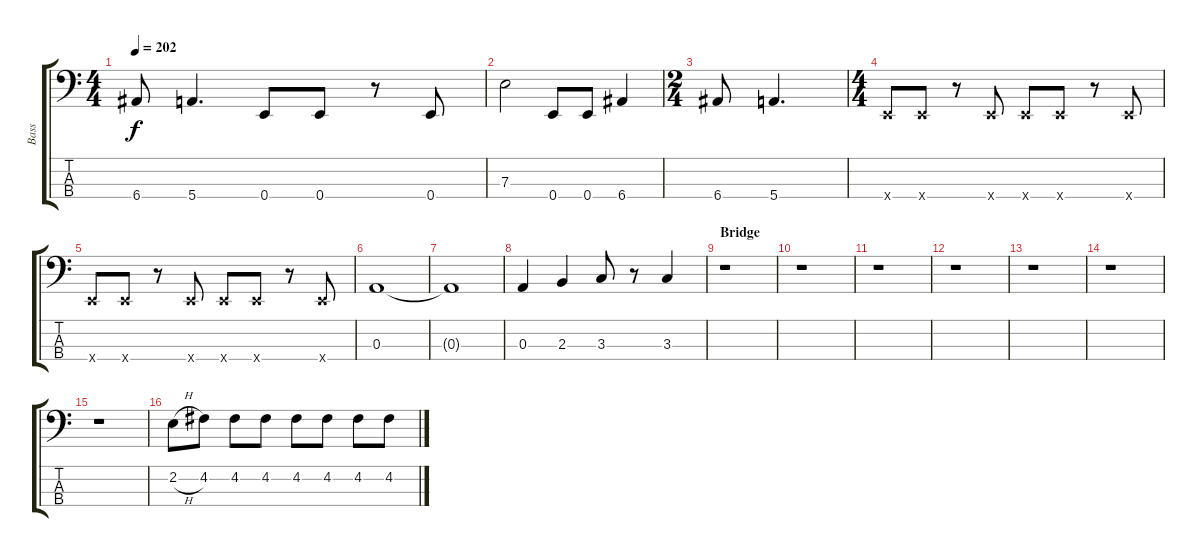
\track ("Bass" "Bass") {instrument electricbassfinger}
\staff {score tabs}
\tuning (G2 D2 A1 E1) {hide}
\ts (4 4)
\tempo 202
\clef f4
\ks c
6.4.8{dy f} 5.4.4{d} 0.4.8 0.4.8 r.8 0.4.8 |
7.3.2 0.4.8 0.4.8 6.4.4 |
\ts (2 4)
6.4.8 5.4.4{d} |
\ts (4 4)
0.4{x}.8 0.4{x}.8 r.8 0.4{x}.8 0.4{x}.8 0.4{x}.8 r.8 0.4{x}.8 |
0.4{x}.8 0.4{x}.8 r.8 0.4{x}.8 0.4{x}.8 0.4{x}.8 r.8 0.4{x}.8 |
0.3.1 |
0.3{t}.1 |
0.3.4 2.3.4 3.3.8 r.8 3.3.4 |
\section ("" "Bridge")
r.1 |
r.1 |
r.1 |
r.1 |
r.1 |
r.1 |
r.1 |
2.2{h}.8 4.2.8 4.2.8 4.2.8 4.2.8 4.2.8 4.2.8 4.2.8
